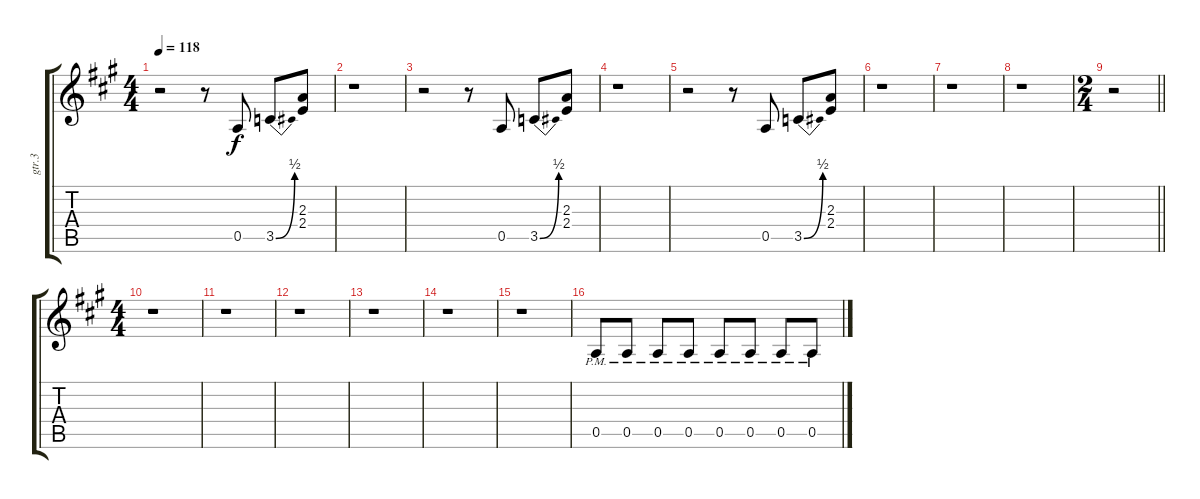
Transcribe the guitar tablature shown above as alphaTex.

\track ("gtr.3" "gtr.3") {instrument distortionguitar}
\staff {score tabs}
\tuning (E4 B3 G3 D3 A2 E2) {hide}
\ts (4 4)
\tempo 118
\clef g2
\ks a
r.2{dy f} r.8 0.5.8 3.5{be (bend 0 0 60 2)}.8 (2.3 2.4).8 |
r.1 |
r.2 r.8 0.5.8 3.5{be (bend 0 0 60 2)}.8 (2.3 2.4).8 |
r.1 |
r.2 r.8 0.5.8 3.5{be (bend 0 0 60 2)}.8 (2.3 2.4).8 |
r.1 |
r.1 |
r.1 |
\ts (2 4)
\barLineRight lightlight
r.2 |
\ts (4 4)
r.1 |
r.1 |
r.1 |
r.1 |
r.1 |
r.1 |
0.5{pm}.8 0.5{pm}.8 0.5{pm}.8 0.5{pm}.8 0.5{pm}.8 0.5{pm}.8 0.5{pm}.8 0.5{pm}.8
